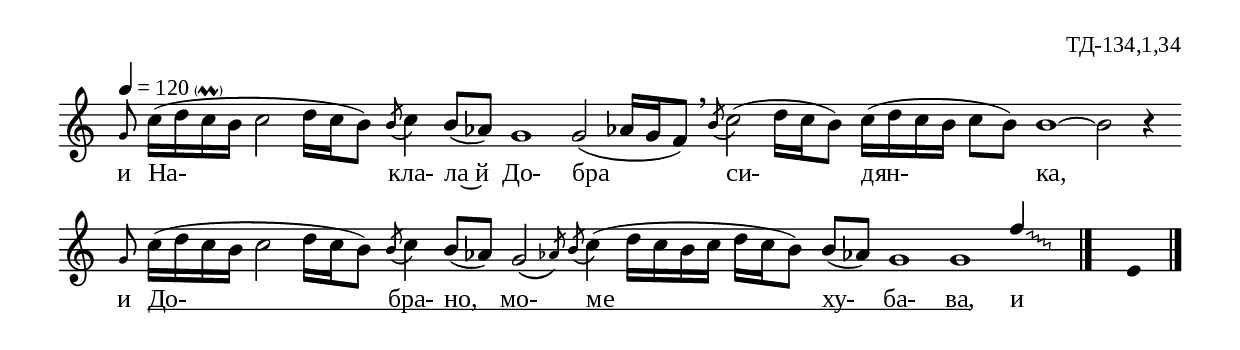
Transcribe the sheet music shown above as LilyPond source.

%{
td_134_1_34
%}

\include "td-preamble.ly"

\score {
\relative c'' {
\tempo 4 = 120
\cadenzaOn
\override Glissando #'style = #'zigzag
\ii g8
c16([ d c-\parenthesize\prall b] c2 d16[ c b8]) 
\acciaccatura b8 c4 b8[( aes]) g1 g2( aes!16[ g f8])
\breathe \acciaccatura b8 c2( d16[ c b8]) c16[( d c b] c8[ b]) b1~ b2 r4
\bar ""
\ii g8 
c16[( d c b] c2 d16[ c b8]) \acciaccatura b8 c4 b8[( aes!]) 
\afterGrace g2\( { \stdB aes!8\) \stdE } \acciaccatura b c4( d16[ c b c] d[ c b8]) 
b[( aes!]) g1 g 
\stemUp \noteFi f'4\glissando \hideNotes b,32 \unHideNotes 
 \bar "|." 
s4 \fixB e,
 \bar "|."  
}
\addlyrics { и На- кла- ла~й До- бра си- дян- ка, и 
До- \startTextSpan бра- но, мо- ме ху- ба- ва, \stopTextSpan и }
%
\layout {
   \context { 
	    \Staff \remove "Time_signature_engraver" } 
  indent = #0
  line-width = 190\mm
  ragged-right=##f
\context {
      \Lyrics
      \consists "Text_spanner_engraver"
      \override TextSpanner #'direction = #DOWN
      \override TextSpanner #'style = #'line    
      \override TextSpanner #'outside-staff-priority = ##f
      \override TextSpanner #'padding = #0.2 % sets the distance of the line from the lyrics
      \override TextSpanner #'bound-details =
      #`((left . ((Y . 0)
                  (padding . 0)
                  (attach-dir . ,LEFT)))
         (left-broken . ((end-on-note . #t)))
         (right . ((Y . 0)
                   (padding . 0)
                   (attach-dir . ,RIGHT))))
    }
  
}
%
\midi { 
	\context {
		\Score tempoWholesPerMinute = #(ly:make-moment 120 4)
		}
	}
}
%
\header{
  opus = "ТД-134,1,34"
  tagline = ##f
}


